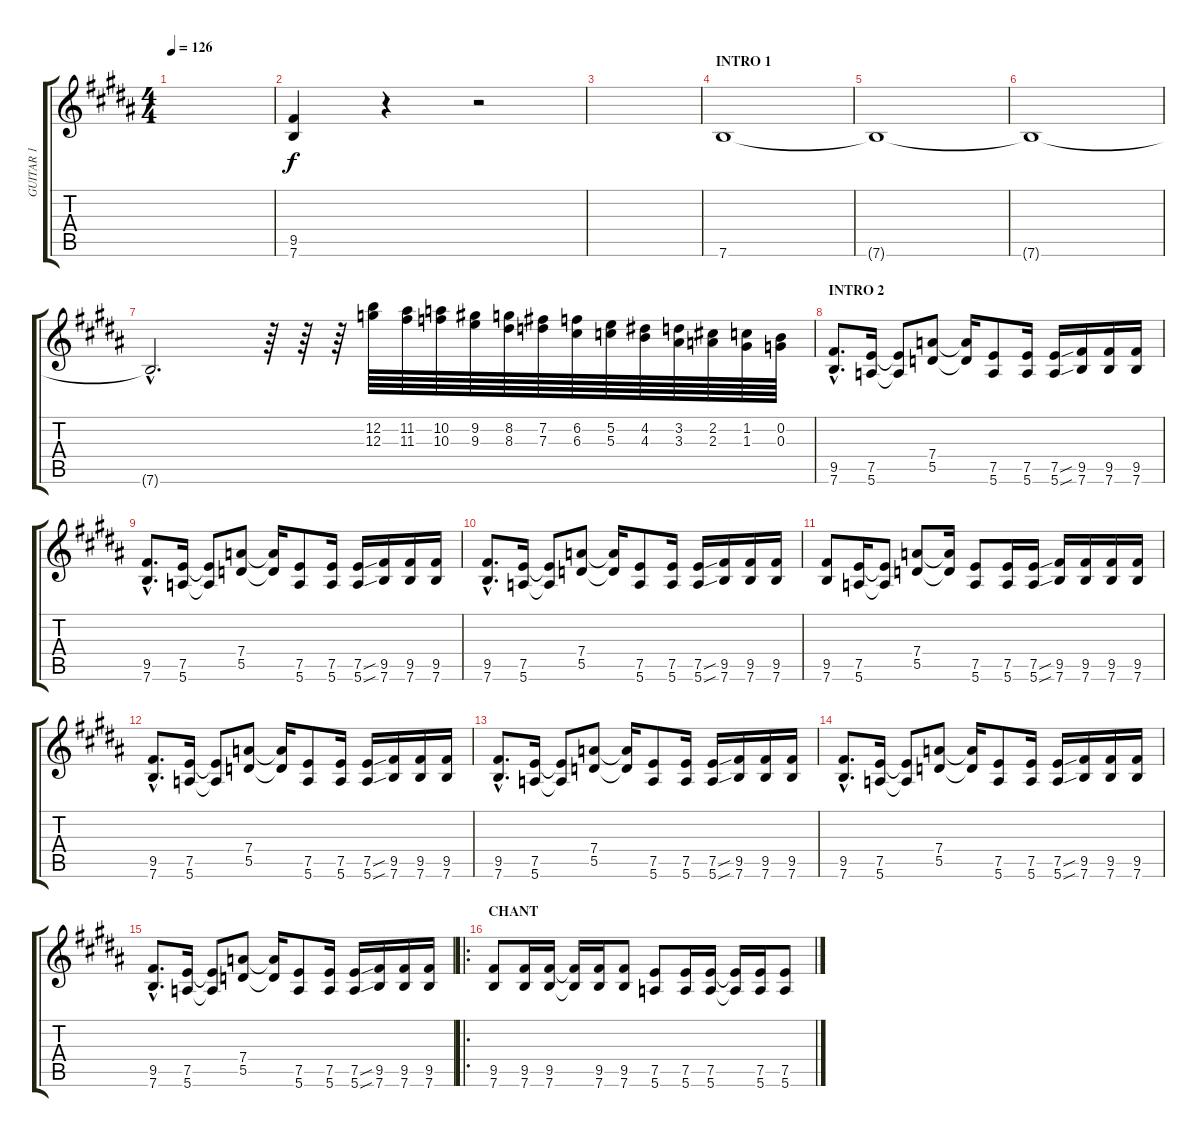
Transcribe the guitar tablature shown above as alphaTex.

\track ("GUITAR 1" "GUITAR 1") {instrument distortionguitar}
\staff {score tabs}
\tuning (E4 B3 G3 D3 A2 E2) {hide}
\ts (4 4)
\tempo 126
\clef g2
\ks b
|
(9.5 7.6).4 r.4 r.2 |
|
\section ("" "INTRO 1")
7.6.1 |
7.6{t}.1 |
7.6{t}.1 |
7.6{hac t}.2{d} r.64 r.64 r.64 (12.2 12.3).64 (11.2 11.3).64 (10.2 10.3).64 (9.2 9.3).64 (8.2 8.3).64 (7.2 7.3).64 (6.2 6.3).64 (5.2 5.3).64 (4.2 4.3).64 (3.2 3.3).64 (2.2 2.3).64 (1.2 1.3).64 (0.2 0.3).64 |
\section ("" "INTRO 2")
(9.5{hac} 7.6{hac}).8{d} (7.5 5.6).16 (7.5{t} 5.6{t}).8 (7.4 5.5).8 (7.4{t} 5.5{t}).16 (7.5 5.6).8 (7.5 5.6).16 (7.5{sou} 5.6{sou}).16 (9.5 7.6).16 (9.5 7.6).16 (9.5 7.6).16 |
(9.5{hac} 7.6{hac}).8{d} (7.5 5.6).16 (7.5{t} 5.6{t}).8 (7.4 5.5).8 (7.4{t} 5.5{t}).16 (7.5 5.6).8 (7.5 5.6).16 (7.5{sou} 5.6{sou}).16 (9.5 7.6).16 (9.5 7.6).16 (9.5 7.6).16 |
(9.5{hac} 7.6{hac}).8{d} (7.5 5.6).16 (7.5{t} 5.6{t}).8 (7.4 5.5).8 (7.4{t} 5.5{t}).16 (7.5 5.6).8 (7.5 5.6).16 (7.5{sou} 5.6{sou}).16 (9.5 7.6).16 (9.5 7.6).16 (9.5 7.6).16 |
(9.5 7.6).8 (7.5 5.6).16 (7.5{t} 5.6{t}).8 (7.4 5.5).8 (7.4{t} 5.5{t}).16 (7.5 5.6).8 (7.5 5.6).16 (7.5{sou} 5.6{sou}).16 (9.5 7.6).16 (9.5 7.6).16 (9.5 7.6).16 (9.5 7.6).16 |
(9.5{hac} 7.6{hac}).8{d} (7.5 5.6).16 (7.5{t} 5.6{t}).8 (7.4 5.5).8 (7.4{t} 5.5{t}).16 (7.5 5.6).8 (7.5 5.6).16 (7.5{sou} 5.6{sou}).16 (9.5 7.6).16 (9.5 7.6).16 (9.5 7.6).16 |
(9.5{hac} 7.6{hac}).8{d} (7.5 5.6).16 (7.5{t} 5.6{t}).8 (7.4 5.5).8 (7.4{t} 5.5{t}).16 (7.5 5.6).8 (7.5 5.6).16 (7.5{sou} 5.6{sou}).16 (9.5 7.6).16 (9.5 7.6).16 (9.5 7.6).16 |
(9.5{hac} 7.6{hac}).8{d} (7.5 5.6).16 (7.5{t} 5.6{t}).8 (7.4 5.5).8 (7.4{t} 5.5{t}).16 (7.5 5.6).8 (7.5 5.6).16 (7.5{sou} 5.6{sou}).16 (9.5 7.6).16 (9.5 7.6).16 (9.5 7.6).16 |
(9.5{hac} 7.6{hac}).8{d} (7.5 5.6).16 (7.5{t} 5.6{t}).8 (7.4 5.5).8 (7.4{t} 5.5{t}).16 (7.5 5.6).8 (7.5 5.6).16 (7.5{sou} 5.6{sou}).16 (9.5 7.6).16 (9.5 7.6).16 (9.5 7.6).16 |
\ro
\section ("" "CHANT")
(9.5 7.6).8 (9.5 7.6).16 (9.5 7.6).16 (9.5{t} 7.6{t}).16 (9.5 7.6).16 (9.5 7.6).8 (7.5 5.6).8 (7.5 5.6).16 (7.5 5.6).16 (7.5{t} 5.6{t}).16 (7.5 5.6).16 (7.5 5.6).8
